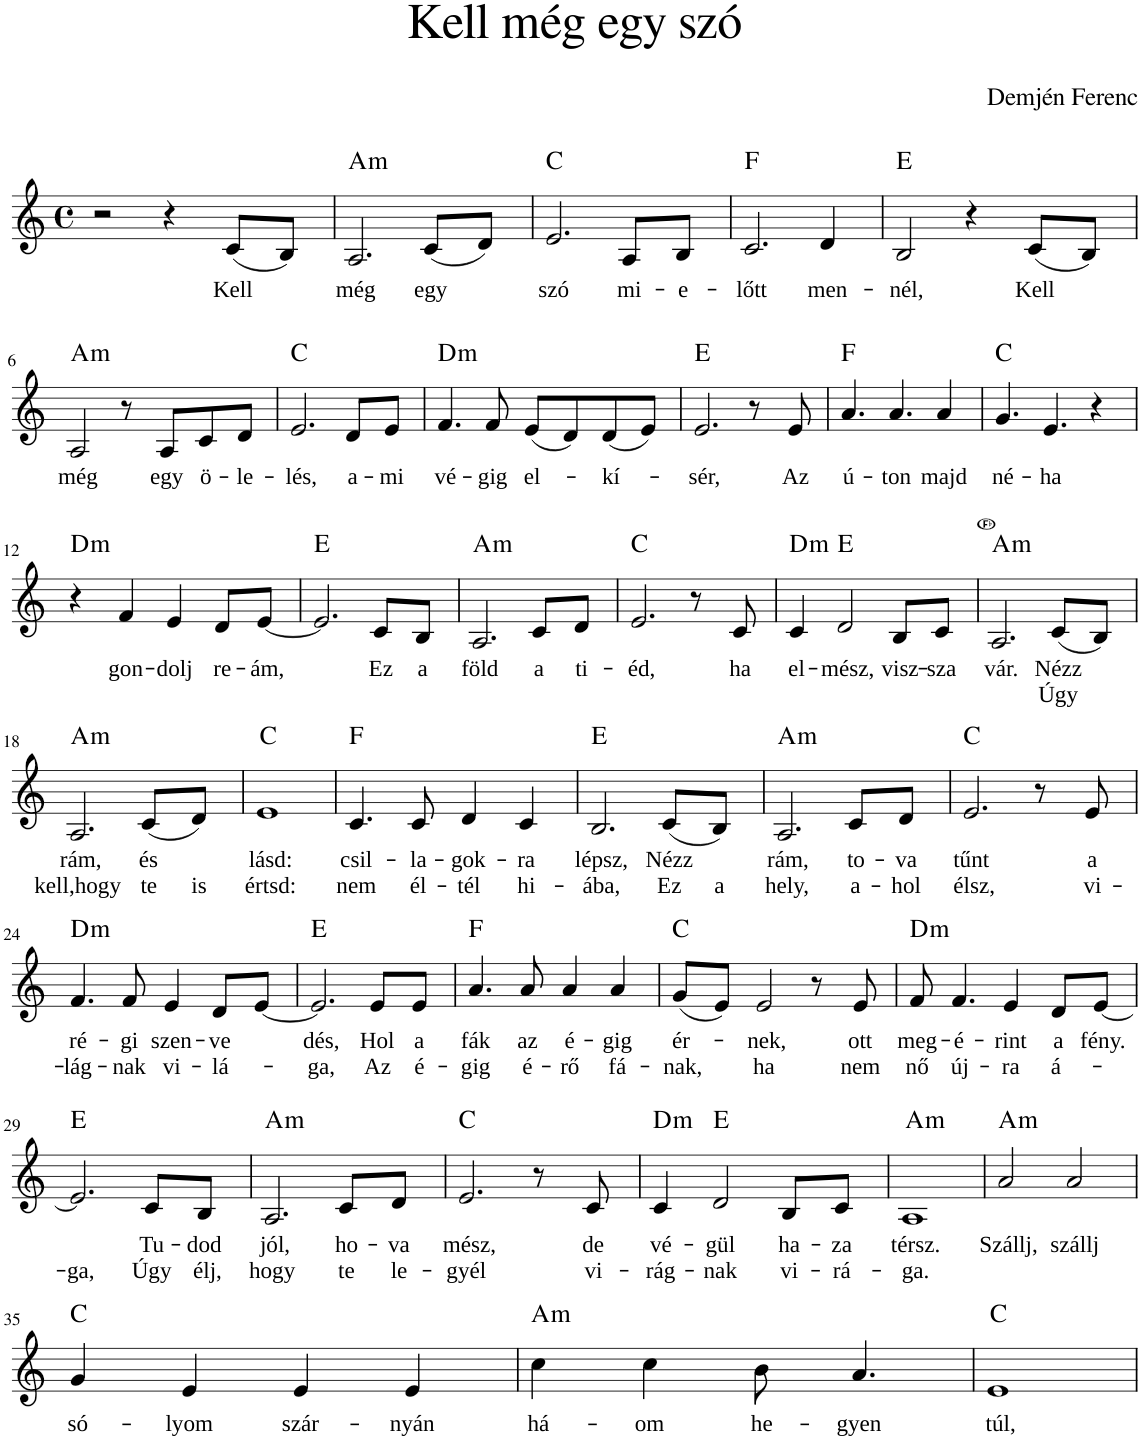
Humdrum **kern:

**kern	**text	**text	**harte
*part1	*part1	*part1	*part1
*staff1	*staff1	*staff1	*
*I"Piano	*	*	*
*I'Pno	*	*	*
*clefG2	*	*	*
*k[]	*	*	*
*M4/4	*	*	*
*met(c)	*	*	*
=1	=1	=1	=1
2r	.	.	.
4r	.	.	.
!	!LO:LY:b	!	!
(8c/L	Kell	.	.
8B/J)	.	.	.
=2	=2	=2	=2
!	!LO:LY:b	!	!LO:H:kt=m
2.A/	még	.	A:min
!	!LO:LY:b	!	!
(8c/L	egy	.	.
8d/J)	.	.	.
=3	=3	=3	=3
!	!LO:LY:b	!	!
2.e/	szó	.	C:maj
!	!LO:LY:b	!	!
8A/L	mi-	.	.
!	!LO:LY:b	!	!
8B/J	-e-	.	.
=4	=4	=4	=4
!	!LO:LY:b	!	!
2.c/	-lőtt	.	F:maj
!	!LO:LY:b	!	!
4d/	men-	.	.
=5	=5	=5	=5
!	!LO:LY:b	!	!
2B/	-nél,	.	E:maj
4r	.	.	.
!	!LO:LY:b	!	!
(8c/L	Kell	.	.
8B/J)	.	.	.
!!LO:LB:g=z
=6	=6	=6	=6
!	!LO:LY:b	!	!LO:H:kt=m
2A/	még	.	A:min
8r	.	.	.
!	!LO:LY:b	!	!
8A/L	egy	.	.
!	!LO:LY:b	!	!
8c/	ö-	.	.
!	!LO:LY:b	!	!
8d/J	-le-	.	.
=7	=7	=7	=7
!	!LO:LY:b	!	!
2.e/	-lés,	.	C:maj
!	!LO:LY:b	!	!
8d/L	a-	.	.
!	!LO:LY:b	!	!
8e/J	-mi	.	.
=8	=8	=8	=8
!	!LO:LY:b	!	!LO:H:kt=m
4.f/	vé-	.	D:min
!	!LO:LY:b	!	!
8f/	-gig	.	.
!	!LO:LY:b	!	!
(8e/L	el-	.	.
8d/)	.	.	.
!	!LO:LY:b	!	!
(8d/	-kí-	.	.
8e/J)	.	.	.
=9	=9	=9	=9
!	!LO:LY:b	!	!
2.e/	-sér,	.	E:maj
8r	.	.	.
!	!LO:LY:b	!	!
8e/	Az	.	.
=10	=10	=10	=10
!	!LO:LY:b	!	!
4.a/	ú-	.	F:maj
!	!LO:LY:b	!	!
4.a/	-ton	.	.
!	!LO:LY:b	!	!
4a/	majd	.	.
=11	=11	=11	=11
!	!LO:LY:b	!	!
4.g/	né-	.	C:maj
!	!LO:LY:b	!	!
4.e/	-ha	.	.
4r	.	.	.
!!LO:LB:g=z
=12	=12	=12	=12
!	!	!	!LO:H:kt=m
4r	.	.	D:min
!	!LO:LY:b	!	!
4f/	gon-	.	.
!	!LO:LY:b	!	!
4e/	-dolj	.	.
!	!LO:LY:b	!	!
8d/L	re-	.	.
!	!LO:LY:b	!	!
[8e/J	-ám,	.	.
=13	=13	=13	=13
2.e/]	.	.	E:maj
!	!LO:LY:b	!	!
8c/L	Ez	.	.
!	!LO:LY:b	!	!
8B/J	a	.	.
=14	=14	=14	=14
!	!LO:LY:b	!	!LO:H:kt=m
2.A/	föld	.	A:min
!	!LO:LY:b	!	!
8c/L	a	.	.
!	!LO:LY:b	!	!
8d/J	ti-	.	.
=15	=15	=15	=15
!	!LO:LY:b	!	!
2.e/	-éd,	.	C:maj
8r	.	.	.
!	!LO:LY:b	!	!
8c/	ha	.	.
=16	=16	=16	=16
!	!LO:LY:b	!	!LO:H:kt=m
4c/	el-	.	D:min
!	!LO:LY:b	!	!
2d/	-mész,	.	E:maj
!	!LO:LY:b	!	!
8B/L	visz-	.	.
!	!LO:LY:b	!	!
8c/J	-sza	.	.
=17	=17	=17	=17
!	!LO:LY:b	!	!LO:H:kt=m
2.A/	vár.	.	A:min
!	!LO:LY:b	!LO:LY:b	!
(8c/L	Nézz	Úgy	.
8B/J)	.	.	.
!!LO:LB:g=z
=18	=18	=18	=18
!	!LO:LY:b	!LO:LY:b	!LO:H:kt=m
2.A/	rám,	kell,hogy	A:min
!	!LO:LY:b	!LO:LY:b	!
(8c/L	és	te	.
!	!	!LO:LY:b	!
8d/J)	.	is	.
=19	=19	=19	=19
!	!LO:LY:b	!LO:LY:b	!
1e	lásd:	értsd:	C:maj
=20	=20	=20	=20
!	!LO:LY:b	!LO:LY:b	!
4.c/	csil-	nem	F:maj
!	!LO:LY:b	!LO:LY:b	!
8c/	-la-	él-	.
!	!LO:LY:b	!LO:LY:b	!
4d/	-gok-	-tél	.
!	!LO:LY:b	!LO:LY:b	!
4c/	-ra	hi-	.
=21	=21	=21	=21
!	!LO:LY:b	!LO:LY:b	!
2.B/	lépsz,	-ába,	E:maj
!	!LO:LY:b	!LO:LY:b	!
(8c/L	Nézz	Ez	.
!	!	!LO:LY:b	!
8B/J)	.	a	.
=22	=22	=22	=22
!	!LO:LY:b	!LO:LY:b	!LO:H:kt=m
2.A/	rám,	hely,	A:min
!	!LO:LY:b	!LO:LY:b	!
8c/L	to-	a-	.
!	!LO:LY:b	!LO:LY:b	!
8d/J	-va	-hol	.
=23	=23	=23	=23
!	!LO:LY:b	!LO:LY:b	!
2.e/	tűnt	élsz,	C:maj
8r	.	.	.
!	!LO:LY:b	!LO:LY:b	!
8e/	a	vi-	.
!!LO:LB:g=z
=24	=24	=24	=24
!	!LO:LY:b	!LO:LY:b	!LO:H:kt=m
4.f/	ré-	-lág-	D:min
!	!LO:LY:b	!LO:LY:b	!
8f/	-gi	-nak	.
!	!LO:LY:b	!LO:LY:b	!
4e/	szen-	vi-	.
!	!LO:LY:b	!LO:LY:b	!
8d/L	-ve	-lá-	.
[8e/J	.	.	.
=25	=25	=25	=25
!	!LO:LY:b	!LO:LY:b	!
2.e/]	dés,	-ga,	E:maj
!	!LO:LY:b	!LO:LY:b	!
8e/L	Hol	Az	.
!	!LO:LY:b	!LO:LY:b	!
8e/J	a	é-	.
=26	=26	=26	=26
!	!LO:LY:b	!LO:LY:b	!
4.a/	fák	-gig	F:maj
!	!LO:LY:b	!LO:LY:b	!
8a/	az	é-	.
!	!LO:LY:b	!LO:LY:b	!
4a/	é-	-rő	.
!	!LO:LY:b	!LO:LY:b	!
4a/	-gig	fá-	.
=27	=27	=27	=27
!	!LO:LY:b	!LO:LY:b	!
(8g/L	ér-	-nak,	C:maj
8e/J)	.	.	.
!	!LO:LY:b	!LO:LY:b	!
2e/	-nek,	ha	.
8r	.	.	.
!	!LO:LY:b	!LO:LY:b	!
8e/	ott	nem	.
=28	=28	=28	=28
!	!LO:LY:b	!LO:LY:b	!LO:H:kt=m
8f/	meg-	nő	D:min
!	!LO:LY:b	!LO:LY:b	!
4.f/	-é-	új-	.
!	!LO:LY:b	!LO:LY:b	!
4e/	-rint	-ra	.
!	!LO:LY:b	!LO:LY:b	!
8d/L	a	á-	.
!	!LO:LY:b	!	!
[8e/J	fény.	.	.
!!LO:LB:g=z
=29	=29	=29	=29
!	!	!LO:LY:b	!
2.e/]	.	-ga,	E:maj
!	!LO:LY:b	!LO:LY:b	!
8c/L	Tu-	Úgy	.
!	!LO:LY:b	!LO:LY:b	!
8B/J	-dod	élj,	.
=30	=30	=30	=30
!	!LO:LY:b	!LO:LY:b	!LO:H:kt=m
2.A/	jól,	hogy	A:min
!	!LO:LY:b	!LO:LY:b	!
8c/L	ho-	te	.
!	!LO:LY:b	!LO:LY:b	!
8d/J	-va	le-	.
=31	=31	=31	=31
!	!LO:LY:b	!LO:LY:b	!
2.e/	mész,	-gyél	C:maj
8r	.	.	.
!	!LO:LY:b	!LO:LY:b	!
8c/	de	vi-	.
=32	=32	=32	=32
!	!LO:LY:b	!LO:LY:b	!LO:H:kt=m
4c/	vé-	-rág-	D:min
!	!LO:LY:b	!LO:LY:b	!
2d/	-gül	-nak	E:maj
!	!LO:LY:b	!LO:LY:b	!
8B/L	ha-	vi-	.
!	!LO:LY:b	!LO:LY:b	!
8c/J	-za	-rá-	.
=33	=33	=33	=33
!	!LO:LY:b	!LO:LY:b	!LO:H:kt=m
1A	térsz.	-ga.	A:min
=34	=34	=34	=34
!	!LO:LY:b	!	!LO:H:kt=m
2a/	Szállj,	.	A:min
!	!LO:LY:b	!	!
2a/	szállj	.	.
!!LO:LB:g=z
=35	=35	=35	=35
!	!LO:LY:b	!	!
4g/	só-	.	C:maj
!	!LO:LY:b	!	!
4e/	-lyom	.	.
!	!LO:LY:b	!	!
4e/	szár-	.	.
!	!LO:LY:b	!	!
4e/	-nyán	.	.
=36	=36	=36	=36
!	!LO:LY:b	!	!LO:H:kt=m
4cc\	há-	.	A:min
!	!LO:LY:b	!	!
4cc\	-om	.	.
!	!LO:LY:b	!	!
8b\	he-	.	.
!	!LO:LY:b	!	!
4.a/	-gyen	.	.
=37	=37	=37	=37
!	!LO:LY:b	!	!
1e	túl,	.	C:maj
=	=	=	=
*-	*-	*-	*-
